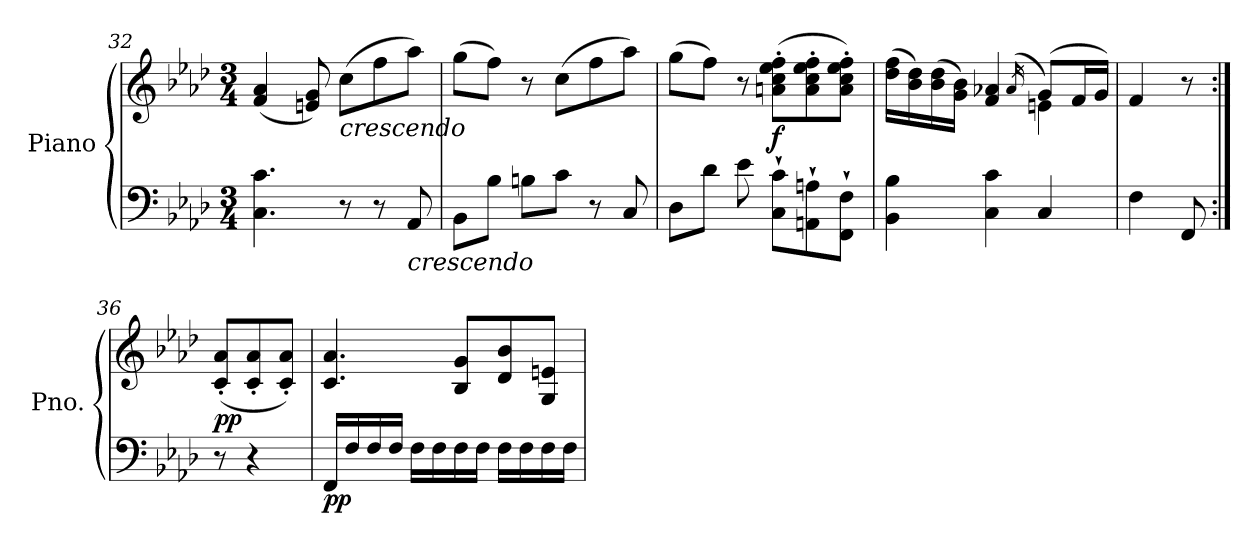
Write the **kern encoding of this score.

**kern	**kern	**dynam
*part1	*part1	*part1
*staff2	*staff1	*staff1/2
*I"Piano	*	*
*I'Pno.	*	*
*clefF4	*clefG2	*
*k[b-e-a-d-]	*k[b-e-a-d-]	*
*M3/4	*M3/4	*
=32	=32	=32
4.C\ 4.c\	(<4f/ 4a-/	.
.	8en/ 8g/)	.
!	!LO:TX:b:i:t=crescendo	!
8r	(>8cc\L	.
8r	8ff\	.
!LO:TX:b:i:t=crescendo	!	!
8AA-/	8aa-\J)	.
=33	=33	=33
8BB-\L	(>8gg\L	.
8B-\J	8ff\J)	.
8Bn\L	8r	.
8c\J	(>8cc\L	.
8r	8ff\	.
8C/	8aa-\J)	.
=34	=34	=34
8D-\L	(>8gg\L	.
8d-\J	8ff\J)	.
8e-\	8r	.
!	!	!LO:DY:a=2
8C\` 8c\`L	(>8an\' 8cc\' 8ee-\' 8ff\'L	f
8AAn\` 8An\`	8a\' 8cc\' 8ee-\' 8ff\'	.
8FF\` 8F\`J	8a\' 8cc\' 8ee-\' 8ff\'J)	.
=35	=35	=35
*	*^	*
4BB-\ 4B-\	4rFyy	(>16dd-\ 16ff\LL	.
.	.	16b-\ 16dd-\)	.
.	.	(>16b-\ 16dd-\	.
.	.	16g\ 16b-\JJ)	.
4C\ 4c\	4f/ 4a-X/	4ryy	.
.	(>16qa-/	.	.
4C/	(>8g/L)	4en\	.
.	16f/L	.	.
.	16g/JJ)	.	.
*	*v	*v	*
=36	=36	=36
4F\	4f/	.
8FF/	8r	.
!!LO:PB:g=z
=36X4:|!	=36X4:|!	=36X4:|!
!	!	!LO:DY:b
8r	(<8c/' 8a-/'L	pp
4r	8c/' 8a-/'	.
.	8c/' 8a-/'J)	.
=37	=37	=37
!	!	!LO:DY:b=2
16FF/LL	4.c/ 4.a-/	pp
16F/	.	.
16F/	.	.
16F/JJ	.	.
16F\LL	.	.
16F\	.	.
16F\	8B-/ 8g/L	.
16F\JJ	.	.
16F\LL	8d-/ 8b-/	.
16F\	.	.
16F\	8G/ 8en/J	.
16F\JJ	.	.
=	=	=
*-	*-	*-
